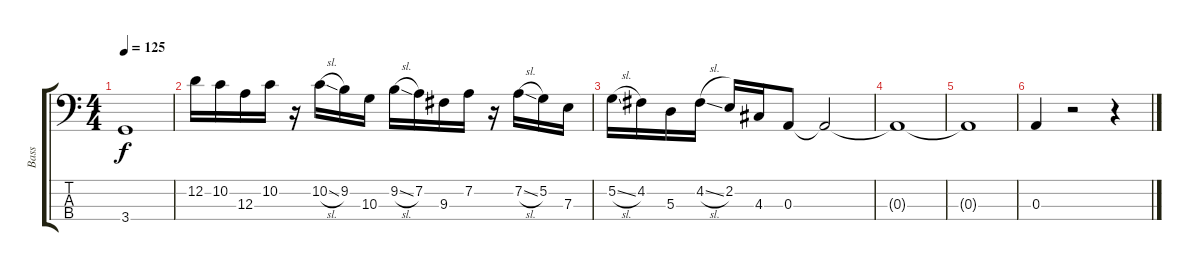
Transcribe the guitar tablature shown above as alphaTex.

\track ("Bass" "Bass") {instrument electricbassfinger}
\staff {score tabs}
\tuning (G2 D2 A1 E1) {hide}
\ts (4 4)
\tempo 125
\clef f4
\ks c
3.4{t}.1{dy f} |
12.2.16 10.2.16 12.3.16 10.2.16 r.16 10.2{sl}.16 9.2.16 10.3.16 9.2{sl}.16 7.2.16 9.3.16 7.2.16 r.16 7.2{sl}.16 5.2.16 7.3.16 |
5.2{sl}.16 4.2.16 5.3.16 4.2{sl}.16 2.2.16 4.3.16 0.3.8 0.3{t}.2 |
0.3{t}.1 |
0.3{t}.1 |
0.3.4 r.2 r.4
